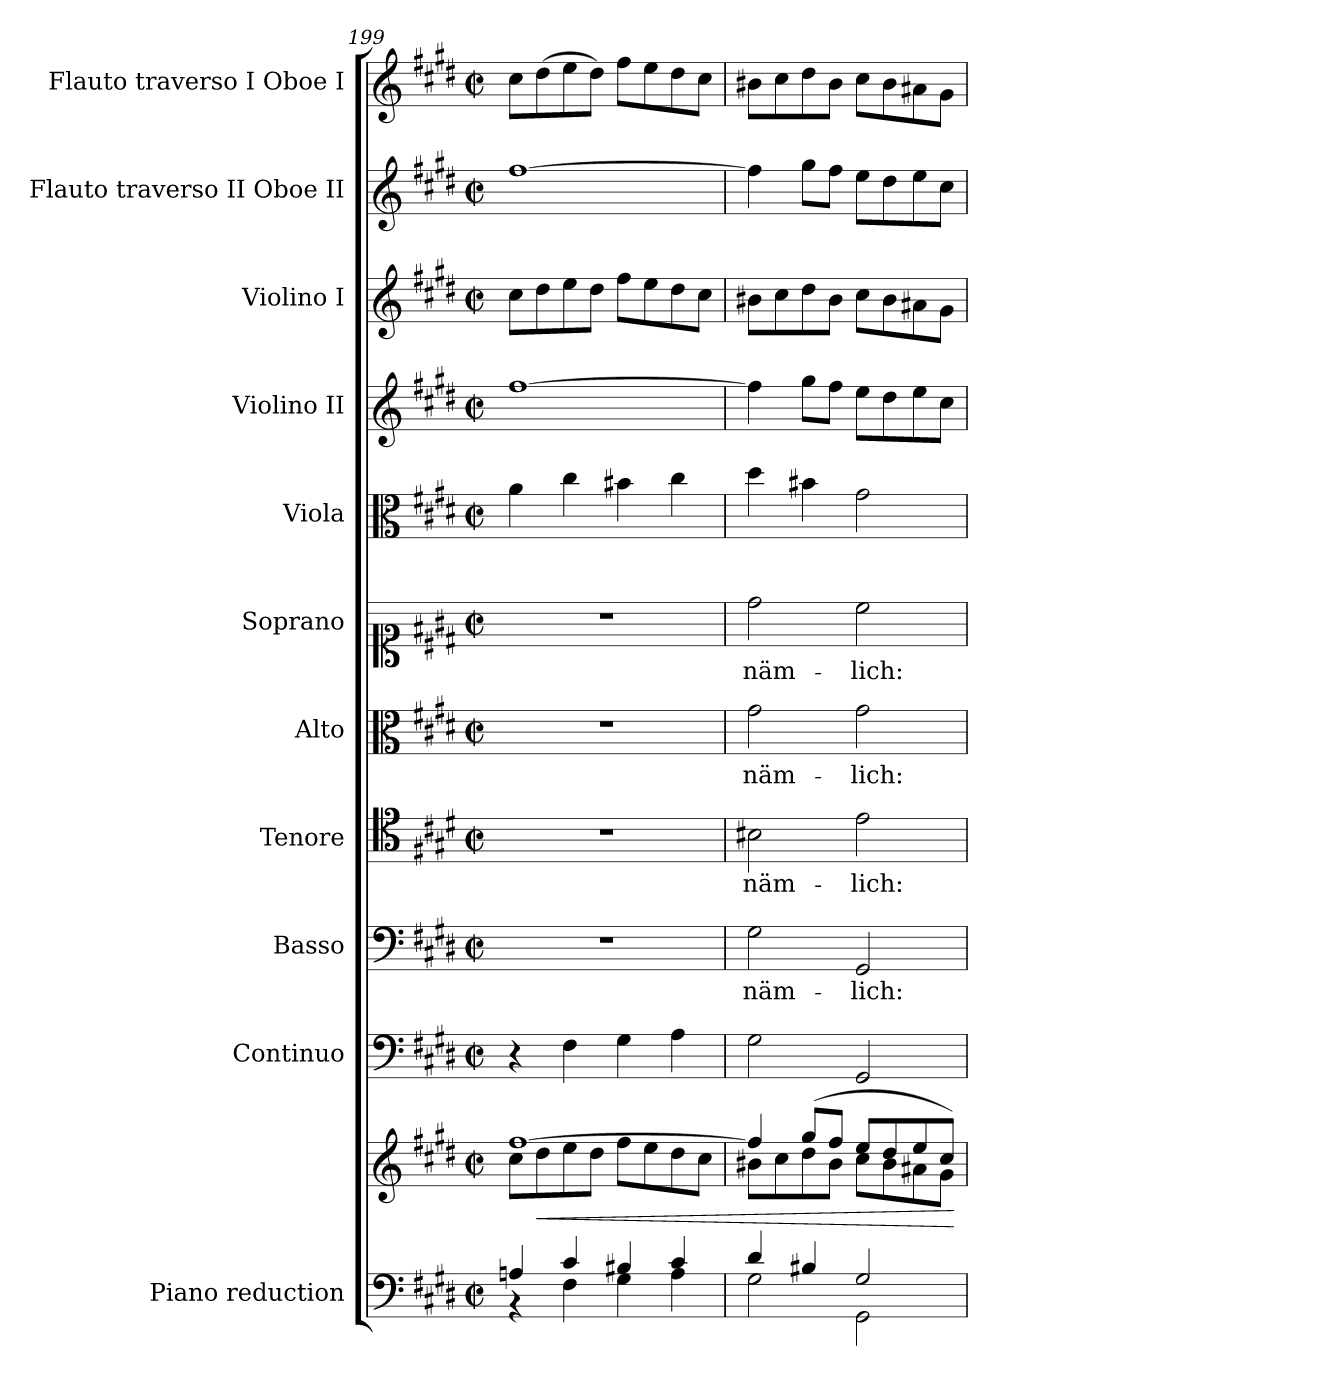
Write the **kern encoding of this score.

**kern	**kern	**dynam	**kern	**kern	**text	**kern	**text	**kern	**text	**kern	**text	**kern	**kern	**kern	**kern	**kern
*part11	*part11	*part11	*part10	*part9	*part9	*part8	*part8	*part7	*part7	*part6	*part6	*part5	*part4	*part3	*part2	*part1
*staff12	*staff11	*staff11/12	*staff10	*staff9	*staff9	*staff8	*staff8	*staff7	*staff7	*staff6	*staff6	*staff5	*staff4	*staff3	*staff2	*staff1
*I"Piano reduction	*	*	*I"Continuo	*I"Basso	*	*I"Tenore	*	*I"Alto	*	*I"Soprano	*	*I"Viola	*I"Violino II	*I"Violino I	*I"Flauto traverso II Oboe II	*I"Flauto traverso I Oboe I
*I'Pno	*	*	*	*	*	*	*	*	*	*	*	*	*	*	*I'Ob	*I'Ob
*clefF4	*clefG2	*	*clefF4	*clefF4	*	*clefC4	*	*clefC3	*	*clefC1	*	*clefC3	*clefG2	*clefG2	*clefG2	*clefG2
*k[f#c#g#d#]	*k[f#c#g#d#]	*	*k[f#c#g#d#]	*k[f#c#g#d#]	*	*k[f#c#g#d#]	*	*k[f#c#g#d#]	*	*k[f#c#g#d#]	*	*k[f#c#g#d#]	*k[f#c#g#d#]	*k[f#c#g#d#]	*k[f#c#g#d#]	*k[f#c#g#d#]
*M2/2	*M2/2	*	*M2/2	*M2/2	*	*M2/2	*	*M2/2	*	*M2/2	*	*M2/2	*M2/2	*M2/2	*M2/2	*M2/2
*met(c|)	*met(c|)	*	*met(c|)	*met(c|)	*	*met(c|)	*	*met(c|)	*	*met(c|)	*	*met(c|)	*met(c|)	*met(c|)	*met(c|)	*met(c|)
=199	=199	=199	=199	=199	=199	=199	=199	=199	=199	=199	=199	=199	=199	=199	=199	=199
*^	*^	*	*	*	*	*	*	*	*	*	*	*	*	*	*	*
4An/	4r	[1ff#	8cc#\L	.	4r	1r	.	1r	.	1r	.	1r	.	4a\	[1ff#	8cc#\L	[1ff#	8cc#\L
!	!	!	!	!LO:HP:b	!	!	!	!	!	!	!	!	!	!	!	!	!	!
.	.	.	8dd#\	<	.	.	.	.	.	.	.	.	.	.	.	8dd#\	.	(8dd#\
4c#/	4F#\	.	8ee\	.	4F#\	.	.	.	.	.	.	.	.	4cc#\	.	8ee\	.	8ee\
.	.	.	8dd#\J	.	.	.	.	.	.	.	.	.	.	.	.	8dd#\J	.	8dd#\J)
4B#X/	4G#\	.	8ff#\L	.	4G#\	.	.	.	.	.	.	.	.	4b#X\	.	8ff#\L	.	8ff#\L
.	.	.	8ee\	.	.	.	.	.	.	.	.	.	.	.	.	8ee\	.	8ee\
4c#/	4A\	.	8dd#\	.	4A\	.	.	.	.	.	.	.	.	4cc#\	.	8dd#\	.	8dd#\
.	.	.	8cc#\J	.	.	.	.	.	.	.	.	.	.	.	.	8cc#\J	.	8cc#\J
=200	=200	=200	=200	=200	=200	=200	=200	=200	=200	=200	=200	=200	=200	=200	=200	=200	=200	=200
!	!	!	!	!	!	!	!LO:LY:b	!	!LO:LY:b	!	!LO:LY:b	!	!LO:LY:b	!	!	!	!	!
4d#/	2G#\	4ff#/]	8b#X\L	.	2G#\	2G#\	näm-	2B#X\	näm-	2g#\	näm-	2dd#\	näm-	4dd#\	4ff#\]	8b#X\L	4ff#\]	8b#X\L
.	.	.	8cc#\	.	.	.	.	.	.	.	.	.	.	.	.	8cc#\	.	8cc#\
4B#X/	.	(8gg#/L	8dd#\	.	.	.	.	.	.	.	.	.	.	4b#X\	8gg#\L	8dd#\	8gg#\L	8dd#\
.	.	8ff#/J	8b#\J	.	.	.	.	.	.	.	.	.	.	.	8ff#\J	8b#\J	8ff#\J	8b#\J
!	!	!	!	!	!	!	!LO:LY:b	!	!LO:LY:b	!	!LO:LY:b	!	!LO:LY:b	!	!	!	!	!
2G#/	2GG#\	8ee/L	8cc#\L	.	2GG#/	2GG#/	lich:	2e\	lich:	2g#\	lich:	2cc#\	lich:	2g#\	8ee\L	8cc#\L	8ee\L	8cc#\L
.	.	8dd#/	8b#\	.	.	.	.	.	.	.	.	.	.	.	8dd#\	8b#\	8dd#\	8b#\
.	.	8ee/	8a#X\	.	.	.	.	.	.	.	.	.	.	.	8ee\	8a#X\	8ee\	8a#X\
.	.	8cc#/J)	8g#\J	.	.	.	.	.	.	.	.	.	.	.	8cc#\J	8g#\J	8cc#\J	8g#\J
*v	*v	*	*	*	*	*	*	*	*	*	*	*	*	*	*	*	*	*
*	*v	*v	*	*	*	*	*	*	*	*	*	*	*	*	*	*	*
.	.	[	.	.	.	.	.	.	.	.	.	.	.	.	.	.
=	=	=	=	=	=	=	=	=	=	=	=	=	=	=	=	=
*-	*-	*-	*-	*-	*-	*-	*-	*-	*-	*-	*-	*-	*-	*-	*-	*-
